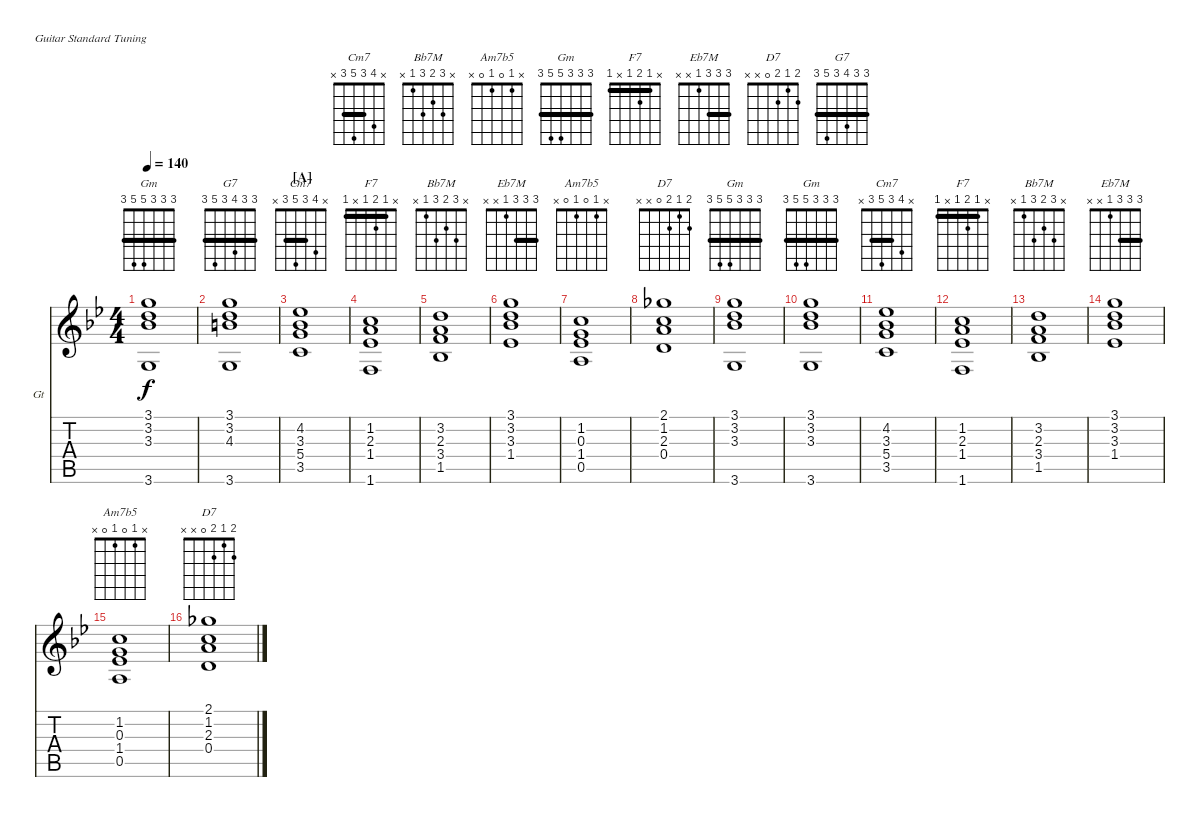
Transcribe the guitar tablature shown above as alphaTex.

\bracketExtendMode nobrackets
\firstSystemTrackNameOrientation horizontal
\otherSystemsTrackNameOrientation horizontal
\chordDiagramsInScore
\track ("Guitar Chords" "Gt") {instrument acousticguitarnylon}
\staff {score tabs}
\tuning (E4 B3 G3 D3 A2 E2)
\chord ("Cm7" x 4 3 5 3 x) {barre 3}
\chord ("Bb7M" x 3 2 3 1 x)
\chord ("Am7b5" x 1 0 1 0 x)
\chord ("Gm" 3 3 3 5 5 3) {barre (3 3 3)}
\chord ("F7" x 1 2 1 x 1) {barre (1 1)}
\chord ("Eb7M" 3 3 3 1 x x) {barre (3 3)}
\chord ("D7" 2 1 2 0 x x)
\chord ("G7" 3 3 4 3 5 3) {barre (3 3 3)}
\ts (4 4)
\tempo 140
\clef g2
\ks gminor
(3.6 3.3 3.2 3.1).1{ch "Gm" dy f} |
(3.6 4.3 3.2 3.1).1{ch "G7"} |
\section ("A" "")
(4.2 3.3 5.4 3.5).1{ch "Cm7"} |
(1.2 2.3 1.4 1.6).1{ch "F7"} |
(3.2 2.3 3.4 1.5).1{ch "Bb7M"} |
(3.1 3.2 3.3 1.4).1{ch "Eb7M"} |
(1.2 0.3 1.4 0.5).1{ch "Am7b5"} |
(2.1 1.2 2.3 0.4).1{ch "D7"} |
(3.1 3.2 3.3 3.6).1{ch "Gm"} |
(3.1 3.2 3.3 3.6).1{ch "Gm"} |
(4.2 3.3 5.4 3.5).1{ch "Cm7"} |
(1.2 2.3 1.4 1.6).1{ch "F7"} |
(3.2 2.3 3.4 1.5).1{ch "Bb7M"} |
(3.1 3.2 3.3 1.4).1{ch "Eb7M"} |
(1.2 0.3 1.4 0.5).1{ch "Am7b5"} |
(2.1 1.2 2.3 0.4).1{ch "D7"}
